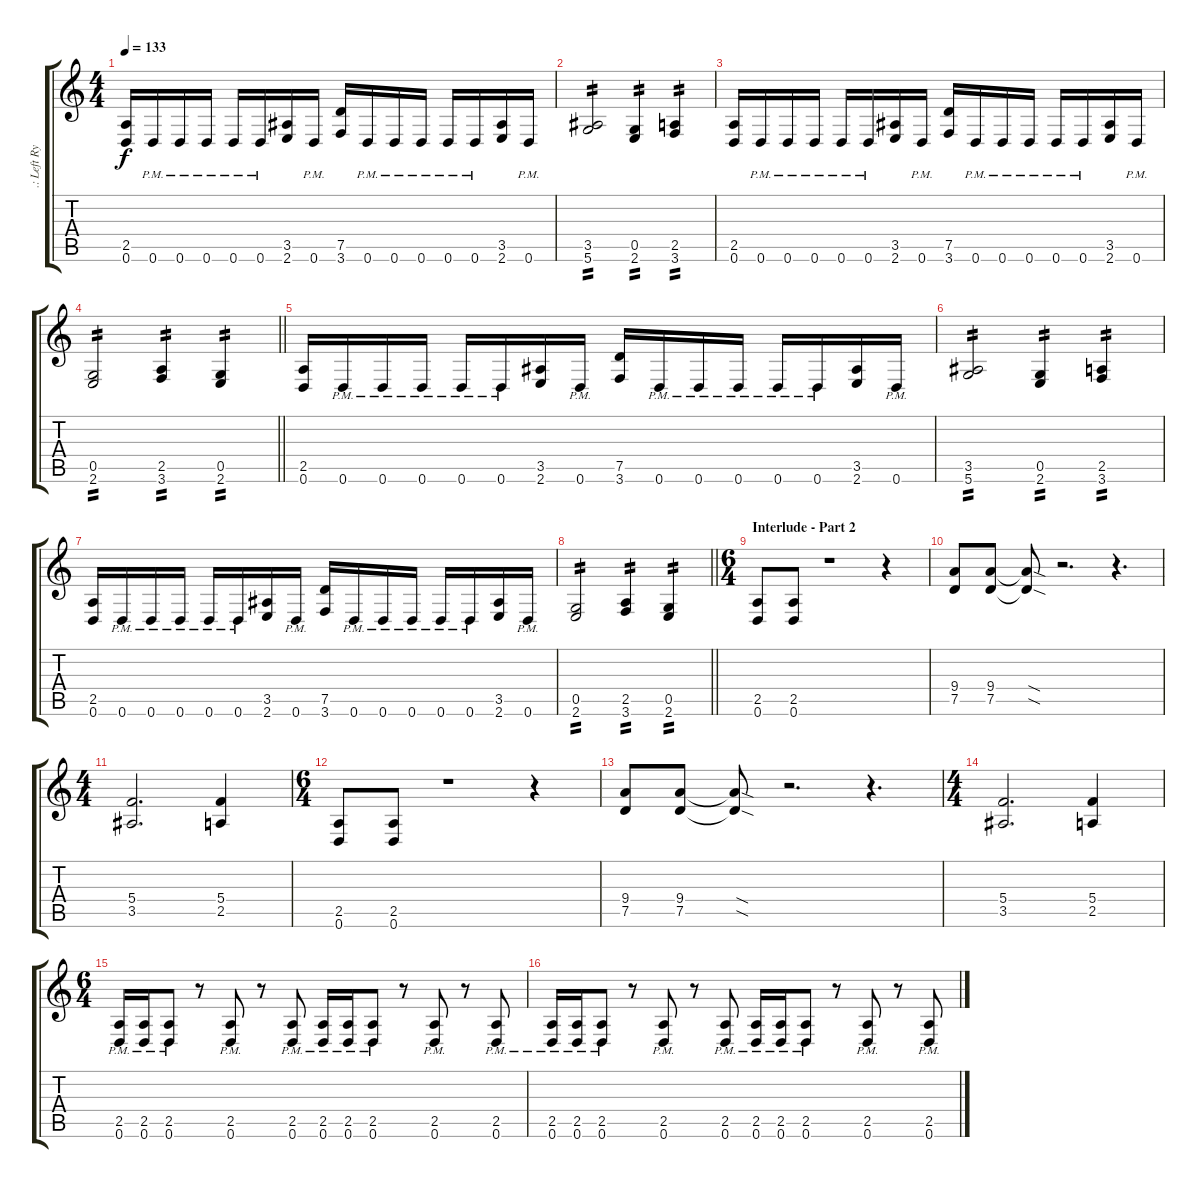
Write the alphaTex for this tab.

\track (".: Left Rythm Guitar :." ".: Left Ry") {instrument distortionguitar}
\staff {score tabs}
\tuning (D4 A3 F3 C3 G2 D2) {hide}
\ts (4 4)
\tempo 133
\clef g2
\ks c
(2.5 0.6).16{dy f} 0.6{pm}.16 0.6{pm}.16 0.6{pm}.16 0.6{pm}.16 0.6{pm}.16 (3.5 2.6).16 0.6{pm}.16 (7.5 3.6).16 0.6{pm}.16 0.6{pm}.16 0.6{pm}.16 0.6{pm}.16 0.6{pm}.16 (3.5 2.6).16 0.6{pm}.16 |
(3.5 5.6).2{tp 2} (0.5 2.6).4{tp 2} (2.5 3.6).4{tp 2} |
(2.5 0.6).16 0.6{pm}.16 0.6{pm}.16 0.6{pm}.16 0.6{pm}.16 0.6{pm}.16 (3.5 2.6).16 0.6{pm}.16 (7.5 3.6).16 0.6{pm}.16 0.6{pm}.16 0.6{pm}.16 0.6{pm}.16 0.6{pm}.16 (3.5 2.6).16 0.6{pm}.16 |
\barLineRight lightlight
(0.5 2.6).2{tp 2} (2.5 3.6).4{tp 2} (0.5 2.6).4{tp 2} |
(2.5 0.6).16 0.6{pm}.16 0.6{pm}.16 0.6{pm}.16 0.6{pm}.16 0.6{pm}.16 (3.5 2.6).16 0.6{pm}.16 (7.5 3.6).16 0.6{pm}.16 0.6{pm}.16 0.6{pm}.16 0.6{pm}.16 0.6{pm}.16 (3.5 2.6).16 0.6{pm}.16 |
(3.5 5.6).2{tp 2} (0.5 2.6).4{tp 2} (2.5 3.6).4{tp 2} |
(2.5 0.6).16 0.6{pm}.16 0.6{pm}.16 0.6{pm}.16 0.6{pm}.16 0.6{pm}.16 (3.5 2.6).16 0.6{pm}.16 (7.5 3.6).16 0.6{pm}.16 0.6{pm}.16 0.6{pm}.16 0.6{pm}.16 0.6{pm}.16 (3.5 2.6).16 0.6{pm}.16 |
\barLineRight lightlight
(0.5 2.6).2{tp 2} (2.5 3.6).4{tp 2} (0.5 2.6).4{tp 2} |
\ts (6 4)
\section ("" "Interlude - Part 2")
(2.5 0.6).8{volume 14} (2.5 0.6).8 r.1 r.4 |
(9.4 7.5).8 (9.4 7.5).8 (9.4{sod t} 7.5{sod t}).8 r.2{d} r.4{d} |
\ts (4 4)
(5.4 3.5).2{d} (5.4 2.5).4 |
\ts (6 4)
(2.5 0.6).8 (2.5 0.6).8 r.1 r.4 |
(9.4 7.5).8 (9.4 7.5).8 (9.4{sod t} 7.5{sod t}).8 r.2{d} r.4{d} |
\ts (4 4)
(5.4 3.5).2{d} (5.4 2.5).4 |
\ts (6 4)
(2.5{pm} 0.6{pm}).16 (2.5{pm} 0.6{pm}).16 (2.5{pm} 0.6{pm}).8 r.8 (2.5{pm} 0.6{pm}).8 r.8 (2.5{pm} 0.6{pm}).8 (2.5{pm} 0.6{pm}).16 (2.5{pm} 0.6{pm}).16 (2.5{pm} 0.6{pm}).8 r.8 (2.5{pm} 0.6{pm}).8 r.8 (2.5{pm} 0.6{pm}).8 |
(2.5{pm} 0.6{pm}).16 (2.5{pm} 0.6{pm}).16 (2.5{pm} 0.6{pm}).8 r.8 (2.5{pm} 0.6{pm}).8 r.8 (2.5{pm} 0.6{pm}).8 (2.5{pm} 0.6{pm}).16 (2.5{pm} 0.6{pm}).16 (2.5{pm} 0.6{pm}).8 r.8 (2.5{pm} 0.6{pm}).8 r.8 (2.5{pm} 0.6{pm}).8
